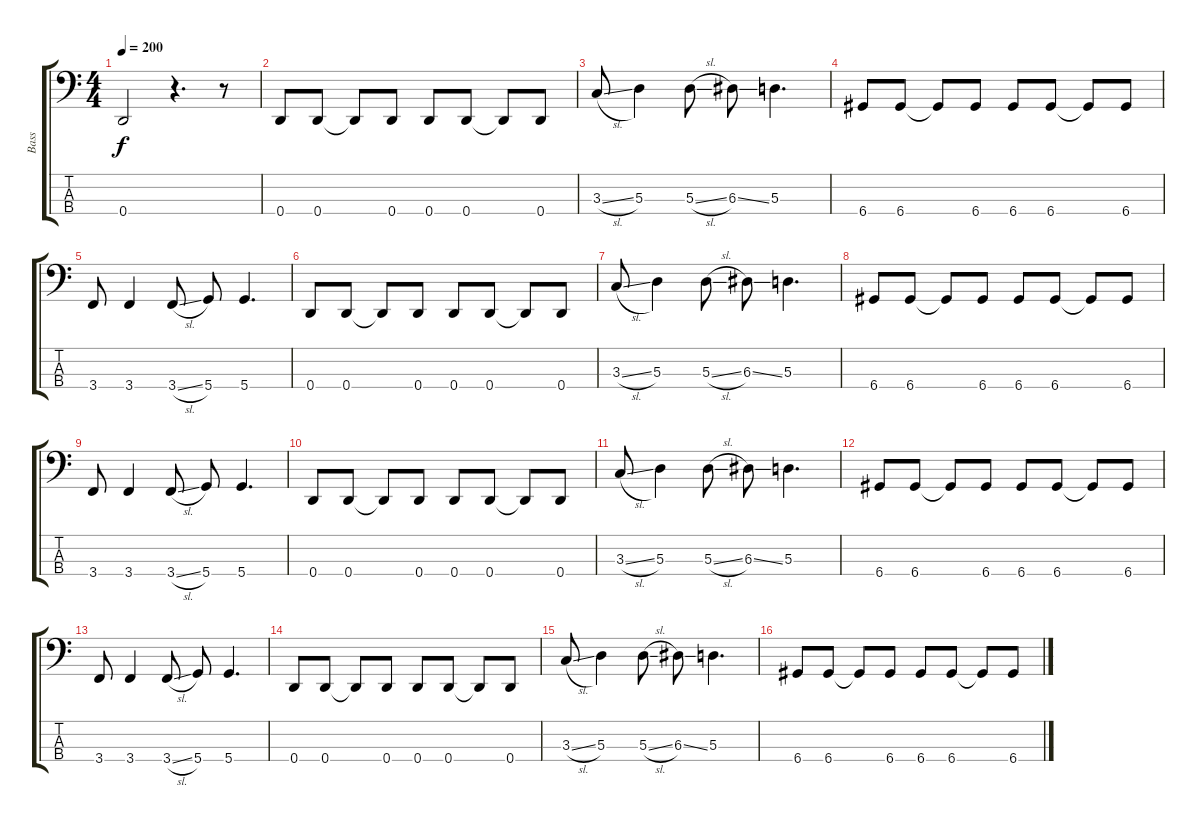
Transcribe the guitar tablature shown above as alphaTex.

\track ("Bass" "Bass") {instrument electricbasspick}
\staff {score tabs}
\tuning (G2 D2 A1 D1) {hide}
\ts (4 4)
\tempo 200
\clef f4
\ks c
0.4{t}.2{dy f} r.4{d} r.8 |
0.4.8 0.4.8 0.4{t}.8 0.4.8 0.4.8 0.4.8 0.4{t}.8 0.4.8 |
3.3{sl}.8 5.3.4 5.3{sl}.8 6.3{ss}.8 5.3.4{d} |
6.4.8 6.4.8 6.4{t}.8 6.4.8 6.4.8 6.4.8 6.4{t}.8 6.4.8 |
3.4.8 3.4.4 3.4{sl}.8 5.4.8 5.4.4{d} |
0.4.8 0.4.8 0.4{t}.8 0.4.8 0.4.8 0.4.8 0.4{t}.8 0.4.8 |
3.3{sl}.8 5.3.4 5.3{sl}.8 6.3{ss}.8 5.3.4{d} |
6.4.8 6.4.8 6.4{t}.8 6.4.8 6.4.8 6.4.8 6.4{t}.8 6.4.8 |
3.4.8 3.4.4 3.4{sl}.8 5.4.8 5.4.4{d} |
0.4.8 0.4.8 0.4{t}.8 0.4.8 0.4.8 0.4.8 0.4{t}.8 0.4.8 |
3.3{sl}.8 5.3.4 5.3{sl}.8 6.3{ss}.8 5.3.4{d} |
6.4.8 6.4.8 6.4{t}.8 6.4.8 6.4.8 6.4.8 6.4{t}.8 6.4.8 |
3.4.8 3.4.4 3.4{sl}.8 5.4.8 5.4.4{d} |
0.4.8 0.4.8 0.4{t}.8 0.4.8 0.4.8 0.4.8 0.4{t}.8 0.4.8 |
3.3{sl}.8 5.3.4 5.3{sl}.8 6.3{ss}.8 5.3.4{d} |
6.4.8 6.4.8 6.4{t}.8 6.4.8 6.4.8 6.4.8 6.4{t}.8 6.4.8
